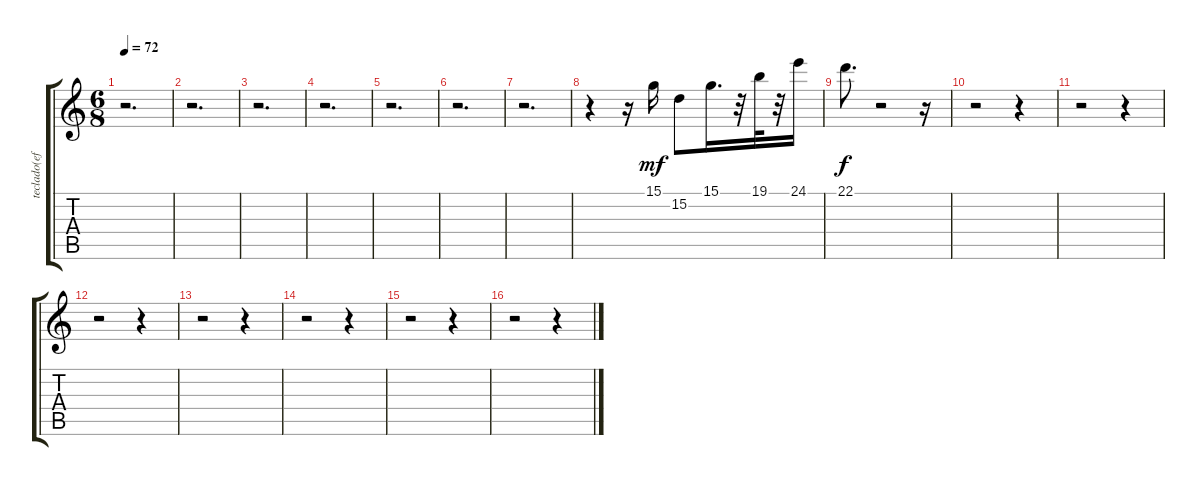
\track ("teclado(efeito)" "teclado(ef") {instrument pad1newage}
\staff {score tabs}
\tuning (E4 B3 G3 D3 A2 E2) {hide}
\ts (6 8)
\tempo 72
\clef g2
\ks c
r.2{d dy f} |
r.2{d} |
r.2{d} |
r.2{d} |
r.2{d} |
r.2{d} |
r.2{d} |
r.4 r.16 15.1.16{dy mf} 15.2.8 15.1.16{d} r.32 19.1.32 r.32 24.1.16 |
22.1.8{d dy f} r.2 r.16 |
r.2 r.4 |
r.2 r.4 |
r.2 r.4 |
r.2 r.4 |
r.2 r.4 |
r.2 r.4 |
r.2 r.4
